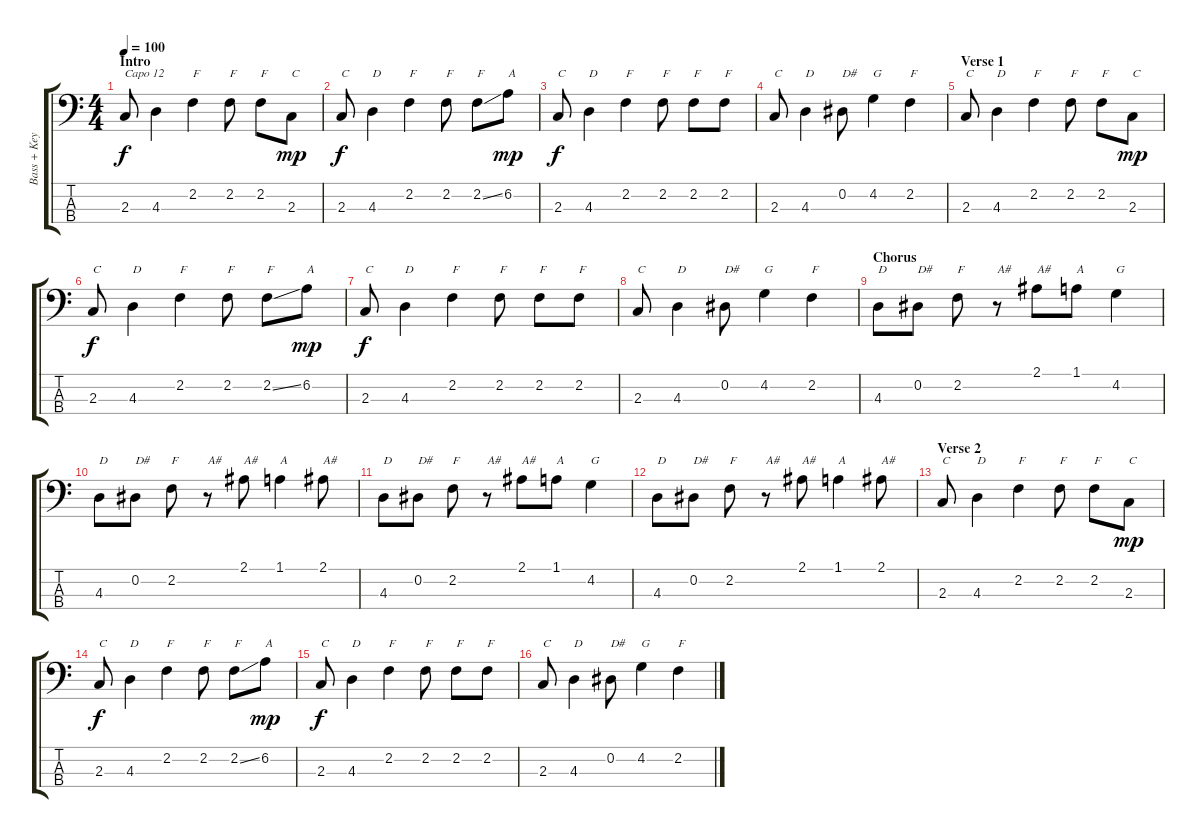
\track ("Bass + KeyBoard Notes" "Bass + Key") {instrument electricbassfinger}
\staff {score tabs}
\tuning (Ab2 Eb2 Bb1 Gb1) {hide}
\ts (4 4)
\section ("" "Intro")
\tempo 100
\clef f4
\ks c
2.3.8{txt "Capo 12" dy f instrument electricbassfinger} 4.3.4 2.2.4{txt "F"} 2.2.8{txt "F"} 2.2.8{txt "F"} 2.3.8{txt "C" dy mp} |
2.3.8{txt "C" dy f} 4.3.4{txt "D"} 2.2.4{txt "F"} 2.2.8{txt "F"} 2.2{ss}.8{txt "F"} 6.2.8{txt "A" dy mp} |
2.3.8{txt "C" dy f} 4.3.4{txt "D"} 2.2.4{txt "F"} 2.2.8{txt "F"} 2.2.8{txt "F"} 2.2.8{txt "F"} |
2.3.8{txt "C"} 4.3.4{txt "D"} 0.2.8{txt "D#"} 4.2.4{txt "G"} 2.2.4{txt "F"} |
\section ("" "Verse 1")
2.3.8{txt "C"} 4.3.4{txt "D"} 2.2.4{txt "F"} 2.2.8{txt "F"} 2.2.8{txt "F"} 2.3.8{txt "C" dy mp} |
2.3.8{txt "C" dy f} 4.3.4{txt "D"} 2.2.4{txt "F"} 2.2.8{txt "F"} 2.2{ss}.8{txt "F"} 6.2.8{txt "A" dy mp} |
2.3.8{txt "C" dy f} 4.3.4{txt "D"} 2.2.4{txt "F"} 2.2.8{txt "F"} 2.2.8{txt "F"} 2.2.8{txt "F"} |
2.3.8{txt "C"} 4.3.4{txt "D"} 0.2.8{txt "D#"} 4.2.4{txt "G"} 2.2.4{txt "F"} |
\section ("" "Chorus")
4.3.8{txt "D"} 0.2.8{txt "D#"} 2.2.8{txt "F"} r.8{txt "A#"} 2.1.8{txt "A#"} 1.1.8{txt "A"} 4.2.4{txt "G"} |
4.3.8{txt "D"} 0.2.8{txt "D#"} 2.2.8{txt "F"} r.8{txt "A#"} 2.1.8{txt "A#"} 1.1.4{txt "A"} 2.1.8{txt "A#"} |
4.3.8{txt "D"} 0.2.8{txt "D#"} 2.2.8{txt "F"} r.8{txt "A#"} 2.1.8{txt "A#"} 1.1.8{txt "A"} 4.2.4{txt "G"} |
4.3.8{txt "D"} 0.2.8{txt "D#"} 2.2.8{txt "F"} r.8{txt "A#"} 2.1.8{txt "A#"} 1.1.4{txt "A"} 2.1.8{txt "A#"} |
\section ("" "Verse 2")
2.3.8{txt "C"} 4.3.4{txt "D"} 2.2.4{txt "F"} 2.2.8{txt "F"} 2.2.8{txt "F"} 2.3.8{txt "C" dy mp} |
2.3.8{txt "C" dy f} 4.3.4{txt "D"} 2.2.4{txt "F"} 2.2.8{txt "F"} 2.2{ss}.8{txt "F"} 6.2.8{txt "A" dy mp} |
2.3.8{txt "C" dy f} 4.3.4{txt "D"} 2.2.4{txt "F"} 2.2.8{txt "F"} 2.2.8{txt "F"} 2.2.8{txt "F"} |
2.3.8{txt "C"} 4.3.4{txt "D"} 0.2.8{txt "D#"} 4.2.4{txt "G"} 2.2.4{txt "F"}
